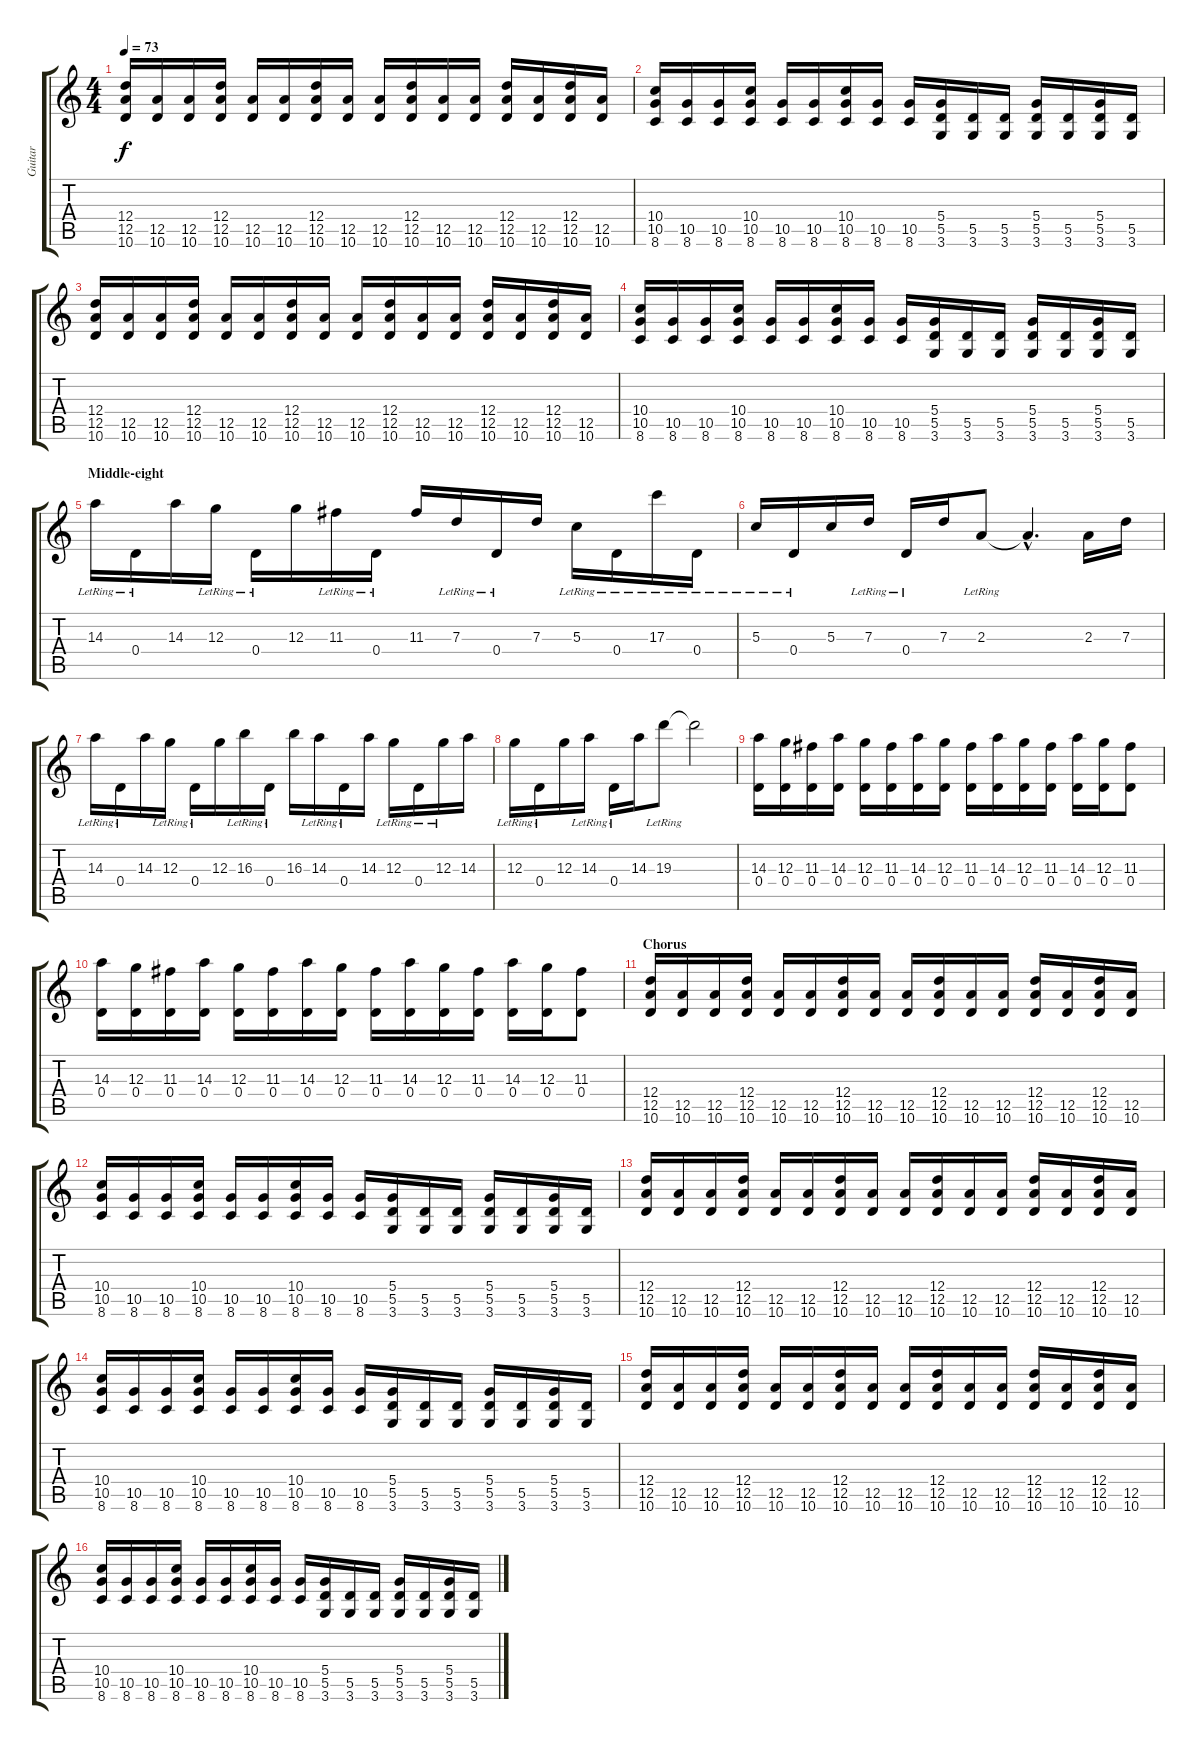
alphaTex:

\track ("Guitar" "Guitar") {instrument distortionguitar}
\staff {score tabs}
\tuning (E4 B3 G3 D3 A2 E2) {hide}
\ts (4 4)
\tempo 73
\clef g2
\ks c
(12.4 12.5 10.6).16{dy f} (12.5 10.6).16 (12.5 10.6).16 (12.4 12.5 10.6).16 (12.5 10.6).16 (12.5 10.6).16 (12.4 12.5 10.6).16 (12.5 10.6).16 (12.5 10.6).16 (12.4 12.5 10.6).16 (12.5 10.6).16 (12.5 10.6).16 (12.4 12.5 10.6).16 (12.5 10.6).16 (12.4 12.5 10.6).16 (12.5 10.6).16 |
(10.4 10.5 8.6).16 (10.5 8.6).16 (10.5 8.6).16 (10.4 10.5 8.6).16 (10.5 8.6).16 (10.5 8.6).16 (10.4 10.5 8.6).16 (10.5 8.6).16 (10.5 8.6).16 (5.4 5.5 3.6).16 (5.5 3.6).16 (5.5 3.6).16 (5.4 5.5 3.6).16 (5.5 3.6).16 (5.4 5.5 3.6).16 (5.5 3.6).16 |
(12.4 12.5 10.6).16 (12.5 10.6).16 (12.5 10.6).16 (12.4 12.5 10.6).16 (12.5 10.6).16 (12.5 10.6).16 (12.4 12.5 10.6).16 (12.5 10.6).16 (12.5 10.6).16 (12.4 12.5 10.6).16 (12.5 10.6).16 (12.5 10.6).16 (12.4 12.5 10.6).16 (12.5 10.6).16 (12.4 12.5 10.6).16 (12.5 10.6).16 |
(10.4 10.5 8.6).16 (10.5 8.6).16 (10.5 8.6).16 (10.4 10.5 8.6).16 (10.5 8.6).16 (10.5 8.6).16 (10.4 10.5 8.6).16 (10.5 8.6).16 (10.5 8.6).16 (5.4 5.5 3.6).16 (5.5 3.6).16 (5.5 3.6).16 (5.4 5.5 3.6).16 (5.5 3.6).16 (5.4 5.5 3.6).16 (5.5 3.6).16 |
\section ("" "Middle-eight")
14.3{lr}.16 0.4{lr}.16 14.3.16 12.3{lr}.16 0.4{lr}.16 12.3.16 11.3{lr}.16 0.4{lr}.16 11.3.16 7.3{lr}.16 0.4{lr}.16 7.3.16 5.3{lr}.16 0.4{lr}.16 17.3{lr}.16 0.4{lr}.16 |
5.3{lr}.16 0.4{lr}.16 5.3.16 7.3{lr}.16 0.4{lr}.16 7.3.16 2.3{lr}.8 2.3{hac t}.4{d} 2.3.16 7.3.16 |
14.3{lr}.16 0.4{lr}.16 14.3.16 12.3{lr}.16 0.4{lr}.16 12.3.16 16.3{lr}.16 0.4{lr}.16 16.3.16 14.3{lr}.16 0.4{lr}.16 14.3.16 12.3{lr}.16 0.4{lr}.16 12.3{lr}.16 14.3.16 |
12.3{lr}.16 0.4{lr}.16 12.3.16 14.3{lr}.16 0.4{lr}.16 14.3.16 19.3{lr}.8 19.3{t}.2 |
(14.3 0.4).16 (12.3 0.4).16 (11.3 0.4).16 (14.3 0.4).16 (12.3 0.4).16 (11.3 0.4).16 (14.3 0.4).16 (12.3 0.4).16 (11.3 0.4).16 (14.3 0.4).16 (12.3 0.4).16 (11.3 0.4).16 (14.3 0.4).16 (12.3 0.4).16 (11.3 0.4).8 |
(14.3 0.4).16 (12.3 0.4).16 (11.3 0.4).16 (14.3 0.4).16 (12.3 0.4).16 (11.3 0.4).16 (14.3 0.4).16 (12.3 0.4).16 (11.3 0.4).16 (14.3 0.4).16 (12.3 0.4).16 (11.3 0.4).16 (14.3 0.4).16 (12.3 0.4).16 (11.3 0.4).8 |
\section ("" "Chorus")
(12.4 12.5 10.6).16 (12.5 10.6).16 (12.5 10.6).16 (12.4 12.5 10.6).16 (12.5 10.6).16 (12.5 10.6).16 (12.4 12.5 10.6).16 (12.5 10.6).16 (12.5 10.6).16 (12.4 12.5 10.6).16 (12.5 10.6).16 (12.5 10.6).16 (12.4 12.5 10.6).16 (12.5 10.6).16 (12.4 12.5 10.6).16 (12.5 10.6).16 |
(10.4 10.5 8.6).16 (10.5 8.6).16 (10.5 8.6).16 (10.4 10.5 8.6).16 (10.5 8.6).16 (10.5 8.6).16 (10.4 10.5 8.6).16 (10.5 8.6).16 (10.5 8.6).16 (5.4 5.5 3.6).16 (5.5 3.6).16 (5.5 3.6).16 (5.4 5.5 3.6).16 (5.5 3.6).16 (5.4 5.5 3.6).16 (5.5 3.6).16 |
(12.4 12.5 10.6).16 (12.5 10.6).16 (12.5 10.6).16 (12.4 12.5 10.6).16 (12.5 10.6).16 (12.5 10.6).16 (12.4 12.5 10.6).16 (12.5 10.6).16 (12.5 10.6).16 (12.4 12.5 10.6).16 (12.5 10.6).16 (12.5 10.6).16 (12.4 12.5 10.6).16 (12.5 10.6).16 (12.4 12.5 10.6).16 (12.5 10.6).16 |
(10.4 10.5 8.6).16 (10.5 8.6).16 (10.5 8.6).16 (10.4 10.5 8.6).16 (10.5 8.6).16 (10.5 8.6).16 (10.4 10.5 8.6).16 (10.5 8.6).16 (10.5 8.6).16 (5.4 5.5 3.6).16 (5.5 3.6).16 (5.5 3.6).16 (5.4 5.5 3.6).16 (5.5 3.6).16 (5.4 5.5 3.6).16 (5.5 3.6).16 |
(12.4 12.5 10.6).16 (12.5 10.6).16 (12.5 10.6).16 (12.4 12.5 10.6).16 (12.5 10.6).16 (12.5 10.6).16 (12.4 12.5 10.6).16 (12.5 10.6).16 (12.5 10.6).16 (12.4 12.5 10.6).16 (12.5 10.6).16 (12.5 10.6).16 (12.4 12.5 10.6).16 (12.5 10.6).16 (12.4 12.5 10.6).16 (12.5 10.6).16 |
(10.4 10.5 8.6).16 (10.5 8.6).16 (10.5 8.6).16 (10.4 10.5 8.6).16 (10.5 8.6).16 (10.5 8.6).16 (10.4 10.5 8.6).16 (10.5 8.6).16 (10.5 8.6).16 (5.4 5.5 3.6).16 (5.5 3.6).16 (5.5 3.6).16 (5.4 5.5 3.6).16 (5.5 3.6).16 (5.4 5.5 3.6).16 (5.5 3.6).16
